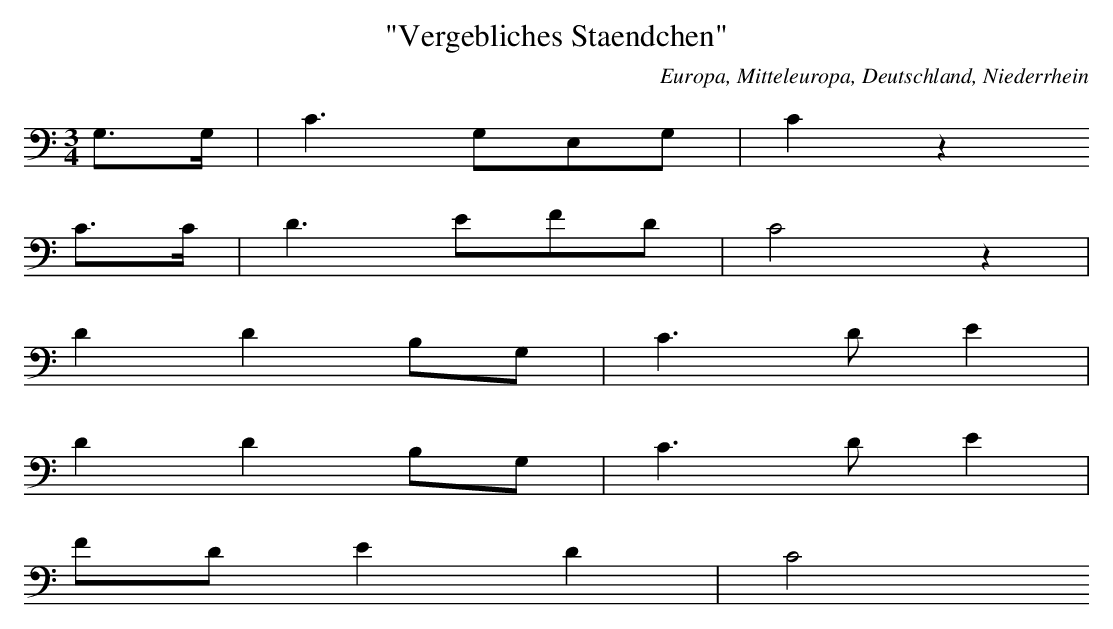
X:1
T: "Vergebliches Staendchen"
O: Europa, Mitteleuropa, Deutschland, Niederrhein
M: 3/4
L: 1/16
K: C
G,3G, | C6G,2E,2G,2 | C4z4
C3C | D6E2F2D2 | C8z4 |
D4D4B,2G,2 | C6D2E4 |
D4D4B,2G,2 | C6D2E4 |
F2D2E4D4 | C8
